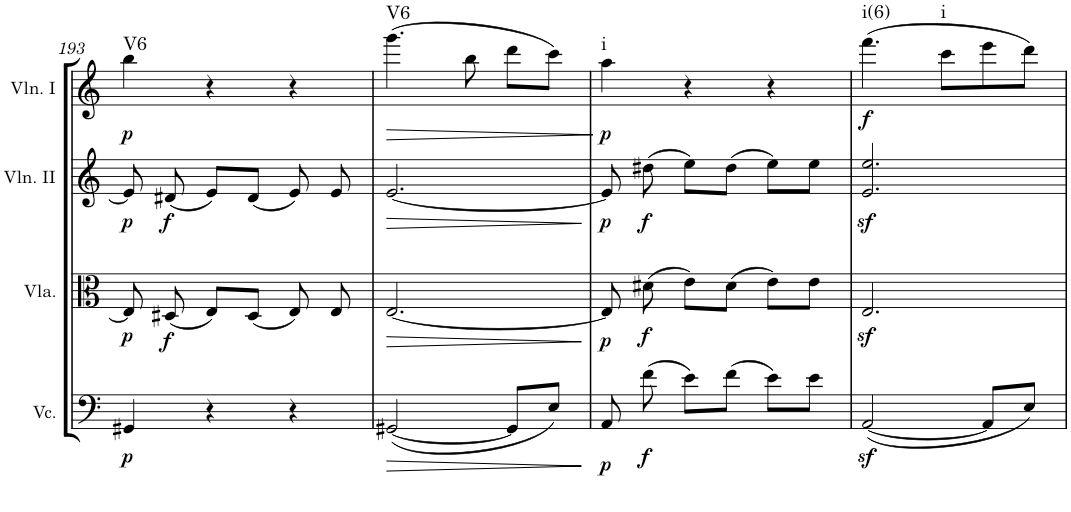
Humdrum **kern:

**kern	**dynam	**kern	**dynam	**kern	**dynam	**kern	**dynam	**harte
*part4	*part4	*part3	*part3	*part2	*part2	*part1	*part1	*part1
*staff4	*staff4	*staff3	*staff3	*staff2	*staff2	*staff1	*staff1	*
*I"Violoncello	*	*I"Viola	*	*I"Violin II	*	*I"Violin I	*	*
*I'Vc.	*	*I'Vla.	*	*I'Vln. II	*	*I'Vln. I	*	*
!!LO:PB:g=z
*clefF4	*	*clefC3	*	*clefG2	*	*clefG2	*	*
*k[]	*	*k[]	*	*k[]	*	*k[]	*	*
*M3/4	*	*M3/4	*	*M3/4	*	*M3/4	*	*
=193	=193	=193	=193	=193	=193	=193	=193	=193
!	!LO:DY:b	!	!LO:DY:b	!	!LO:DY:b	!	!LO:DY:b	!LO:H:kt=V6
4GG#X/	p	8E/]	p	8e/]	p	4bb\	p	N
!	!	!	!LO:DY:b	!	!LO:DY:b	!	!	!
.	.	(8D#X/	f	(8d#X/	f	.	.	.
4r	.	8E/L)	.	8e/L)	.	4r	.	.
.	.	(8D#/J	.	(8d#/J	.	.	.	.
4r	.	8E/)	.	8e/)	.	4r	.	.
.	.	8E/	.	8e/	.	.	.	.
=194	=194	=194	=194	=194	=194	=194	=194	=194
!	!LO:HP:b	!	!LO:HP:b	!	!LO:HP:b	!	!LO:HP:b	!LO:H:kt=V6
([2GG#X/	>	[2.E/	>	[2.e/	>	(4.ggg\	>	N
.	.	.	.	.	.	8bb\	.	.
8GG#/L]	.	.	.	.	.	8ddd\L	.	.
8E/J)	.	.	.	.	.	8ccc\J)	.	.
.	]	.	]	.	]	.	]	.
=195	=195	=195	=195	=195	=195	=195	=195	=195
!	!LO:DY:b	!	!LO:DY:b	!	!LO:DY:b	!	!LO:DY:b	!LO:H:kt=i
8AA/	p	8E/]	p	8e/]	p	4aa\	p	N
!	!LO:DY:b	!	!LO:DY:b	!	!LO:DY:b	!	!	!
(8f\	f	(8d#X\	f	(8dd#X\	f	.	.	.
8e\L)	.	8e\L)	.	8ee\L)	.	4r	.	.
(8f\J	.	(8d#\J	.	(8dd#\J	.	.	.	.
8e\L)	.	8e\L)	.	8ee\L)	.	4r	.	.
8e\J	.	8e\J	.	8ee\J	.	.	.	.
=196	=196	=196	=196	=196	=196	=196	=196	=196
!	!	!	!	!	!	!	!LO:DY:b	!LO:H:kt=i(6)
([2AAz</	.	2.Ez</	.	2.e/z< 2.ee/z<	.	(4.fff\	f	N
!	!	!	!	!	!	!	!	!LO:H:kt=i
.	.	.	.	.	.	8ccc\L	.	N
8AA/L]	.	.	.	.	.	8eee\	.	.
8E/J)	.	.	.	.	.	8ddd\J)	.	.
=	=	=	=	=	=	=	=	=
*-	*-	*-	*-	*-	*-	*-	*-	*-
